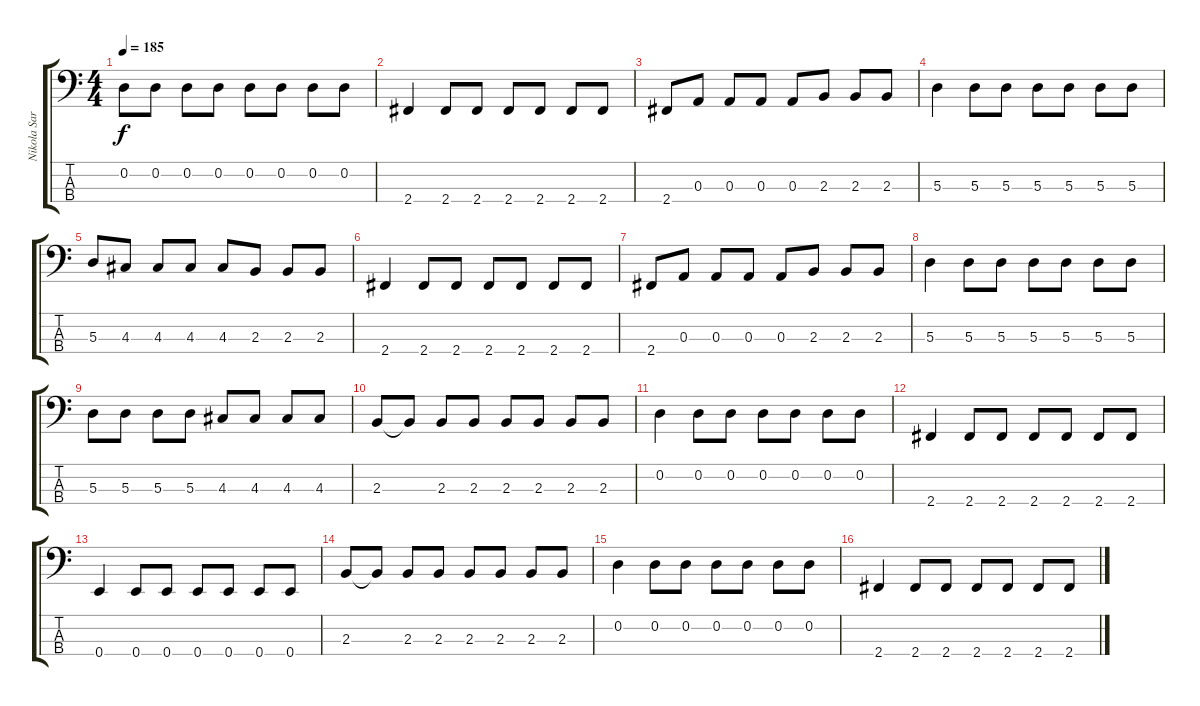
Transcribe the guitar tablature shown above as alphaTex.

\track ("Nikola Sarcevic" "Nikola Sar") {instrument electricbasspick}
\staff {score tabs}
\tuning (G2 D2 A1 E1) {hide}
\ts (4 4)
\tempo 185
\clef f4
\ks c
0.2.8{dy f} 0.2.8 0.2.8 0.2.8 0.2.8 0.2.8 0.2.8 0.2.8 |
2.4.4 2.4.8 2.4.8 2.4.8 2.4.8 2.4.8 2.4.8 |
2.4.8 0.3.8 0.3.8 0.3.8 0.3.8 2.3.8 2.3.8 2.3.8 |
5.3.4 5.3.8 5.3.8 5.3.8 5.3.8 5.3.8 5.3.8 |
5.3.8 4.3.8 4.3.8 4.3.8 4.3.8 2.3.8 2.3.8 2.3.8 |
2.4.4 2.4.8 2.4.8 2.4.8 2.4.8 2.4.8 2.4.8 |
2.4.8 0.3.8 0.3.8 0.3.8 0.3.8 2.3.8 2.3.8 2.3.8 |
5.3.4 5.3.8 5.3.8 5.3.8 5.3.8 5.3.8 5.3.8 |
5.3.8 5.3.8 5.3.8 5.3.8 4.3.8 4.3.8 4.3.8 4.3.8 |
2.3.8 2.3{t}.8 2.3.8 2.3.8 2.3.8 2.3.8 2.3.8 2.3.8 |
0.2.4 0.2.8 0.2.8 0.2.8 0.2.8 0.2.8 0.2.8 |
2.4.4 2.4.8 2.4.8 2.4.8 2.4.8 2.4.8 2.4.8 |
0.4.4 0.4.8 0.4.8 0.4.8 0.4.8 0.4.8 0.4.8 |
2.3.8 2.3{t}.8 2.3.8 2.3.8 2.3.8 2.3.8 2.3.8 2.3.8 |
0.2.4 0.2.8 0.2.8 0.2.8 0.2.8 0.2.8 0.2.8 |
2.4.4 2.4.8 2.4.8 2.4.8 2.4.8 2.4.8 2.4.8
